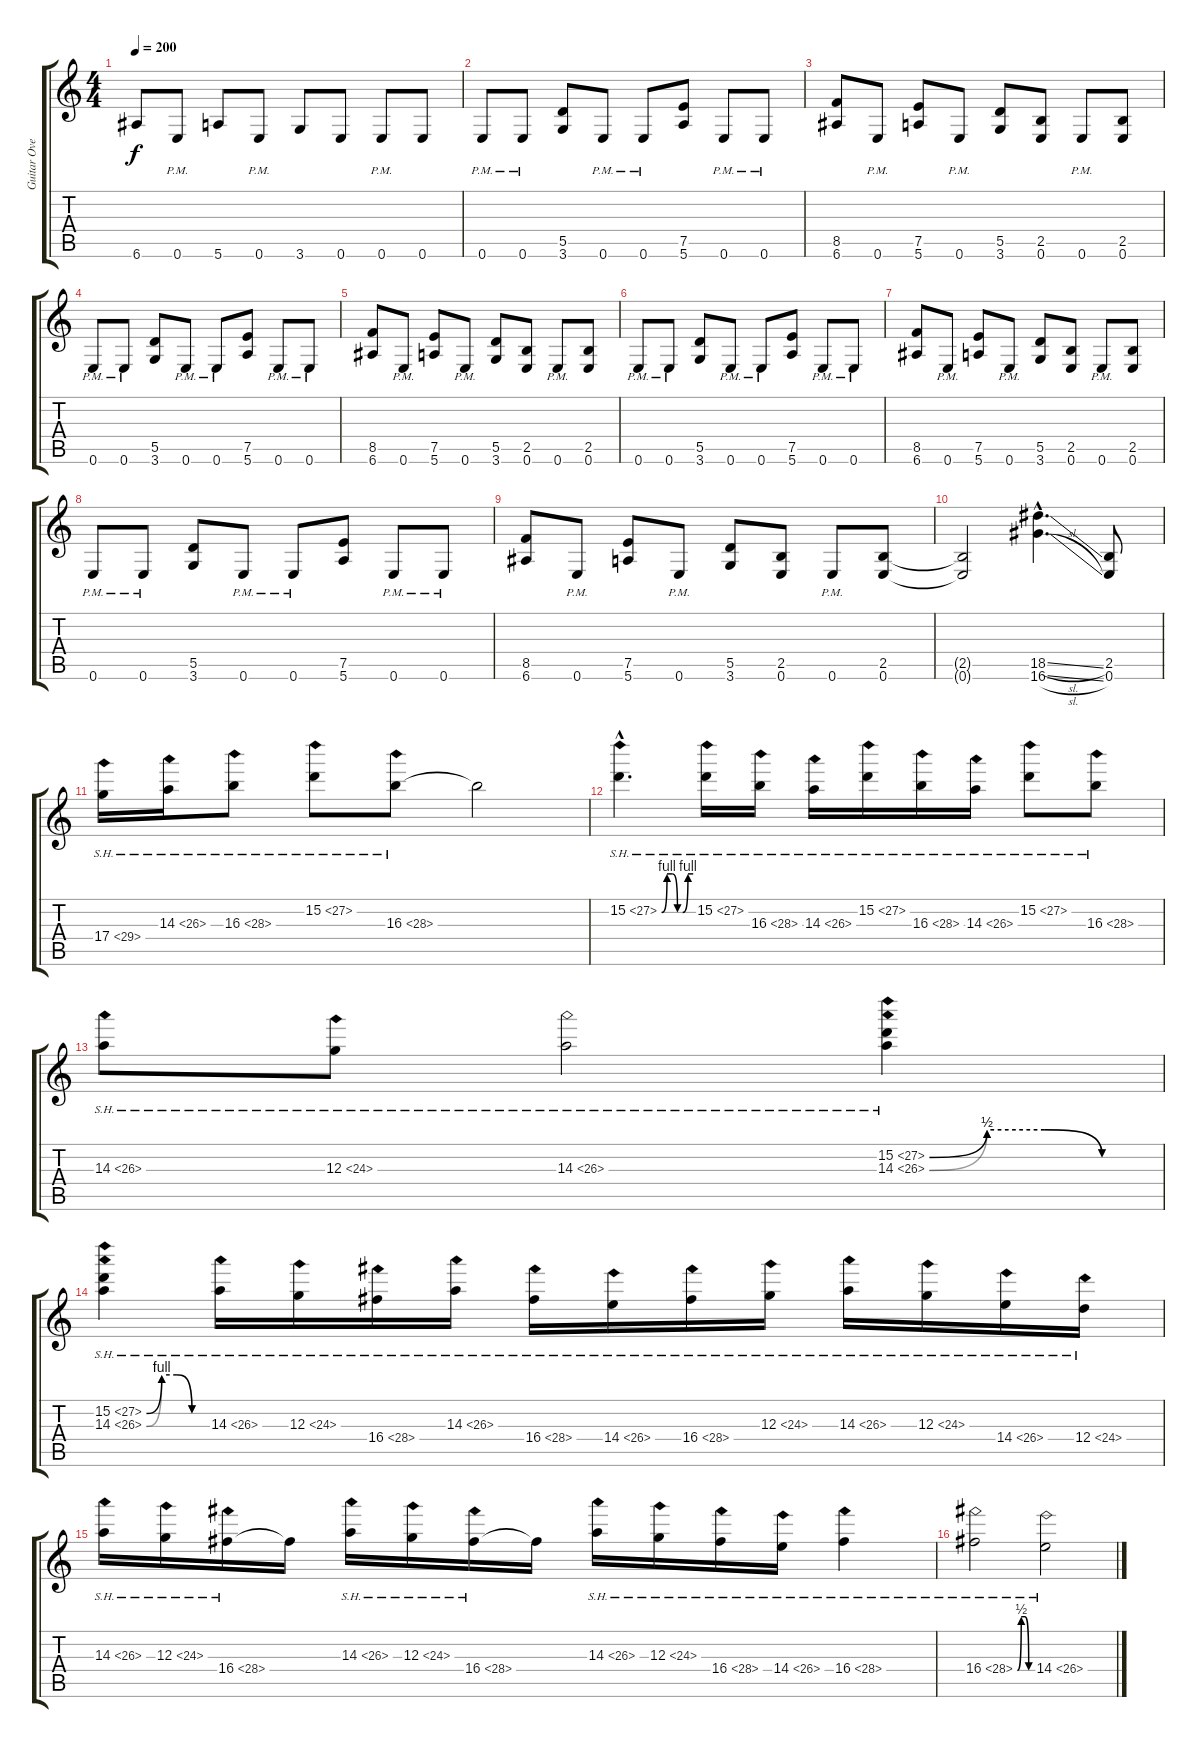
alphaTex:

\track ("Guitar Overdrive" "Guitar Ove") {instrument overdrivenguitar}
\staff {score tabs}
\tuning (E4 B3 G3 D3 A2 E2) {hide}
\ts (4 4)
\tempo 200
\clef g2
\ks c
6.6.8{dy f} 0.6{pm}.8 5.6.8 0.6{pm}.8 3.6.8 0.6.8 0.6{pm}.8 0.6.8 |
0.6{pm}.8 0.6{pm}.8 (5.5 3.6).8 0.6{pm}.8 0.6{pm}.8 (7.5 5.6).8 0.6{pm}.8 0.6{pm}.8 |
(8.5 6.6).8 0.6{pm}.8 (7.5 5.6).8 0.6{pm}.8 (5.5 3.6).8 (2.5 0.6).8 0.6{pm}.8 (2.5 0.6).8 |
0.6{pm}.8 0.6{pm}.8 (5.5 3.6).8 0.6{pm}.8 0.6{pm}.8 (7.5 5.6).8 0.6{pm}.8 0.6{pm}.8 |
(8.5 6.6).8 0.6{pm}.8 (7.5 5.6).8 0.6{pm}.8 (5.5 3.6).8 (2.5 0.6).8 0.6{pm}.8 (2.5 0.6).8 |
0.6{pm}.8 0.6{pm}.8 (5.5 3.6).8 0.6{pm}.8 0.6{pm}.8 (7.5 5.6).8 0.6{pm}.8 0.6{pm}.8 |
(8.5 6.6).8 0.6{pm}.8 (7.5 5.6).8 0.6{pm}.8 (5.5 3.6).8 (2.5 0.6).8 0.6{pm}.8 (2.5 0.6).8 |
0.6{pm}.8 0.6{pm}.8 (5.5 3.6).8 0.6{pm}.8 0.6{pm}.8 (7.5 5.6).8 0.6{pm}.8 0.6{pm}.8 |
(8.5 6.6).8 0.6{pm}.8 (7.5 5.6).8 0.6{pm}.8 (5.5 3.6).8 (2.5 0.6).8 0.6{pm}.8 (2.5 0.6).8 |
(2.5{t} 0.6{t}).2 (18.5{sl hac} 16.6{sl hac}).4{d} (2.5 0.6).8 |
17.4{sh 12}.16 14.3{sh 12}.16 16.3{sh 12}.8 15.2{sh 12}.8 16.3{sh 12}.8 16.3{t}.2 |
15.2{be (custom 0 0 10 4 20 4 30 0 40 0 50 4 60 4) sh 12 hac}.4{d} 15.2{sh 12}.16 16.3{sh 12}.16 14.3{sh 12}.16 15.2{sh 12}.16 16.3{sh 12}.16 14.3{sh 12}.16 15.2{sh 12}.8 16.3{sh 12}.8 |
14.3{sh 12}.8 12.3{sh 12}.8 14.3{sh 12}.2 (15.2{be (custom 0 0 15 2 30 2 45 0 60 0) sh 12} 14.3{be (custom 0 0 15 2 30 2 45 0 60 0) sh 12}).4 |
(15.2{be (custom 0 0 15 4 30 4 45 0 60 0) sh 12} 14.3{be (custom 0 0 15 4 30 4 45 0 60 0) sh 12}).4 14.3{sh 12}.16 12.3{sh 12}.16 16.4{sh 12}.16 14.3{sh 12}.16 16.4{sh 12}.16 14.4{sh 12}.16 16.4{sh 12}.16 12.3{sh 12}.16 14.3{sh 12}.16 12.3{sh 12}.16 14.4{sh 12}.16 12.4{sh 12}.16 |
14.3{sh 12}.16 12.3{sh 12}.16 16.4{sh 12}.16 16.4{t}.16 14.3{sh 12}.16 12.3{sh 12}.16 16.4{sh 12}.16 16.4{t}.16 14.3{sh 12}.16 12.3{sh 12}.16 16.4{sh 12}.16 14.4{sh 12}.16 16.4{sh 12}.4 |
16.4{be (custom 0 0 15 2 30 2 45 0 60 0) sh 12}.2 14.4{sh 12}.2
